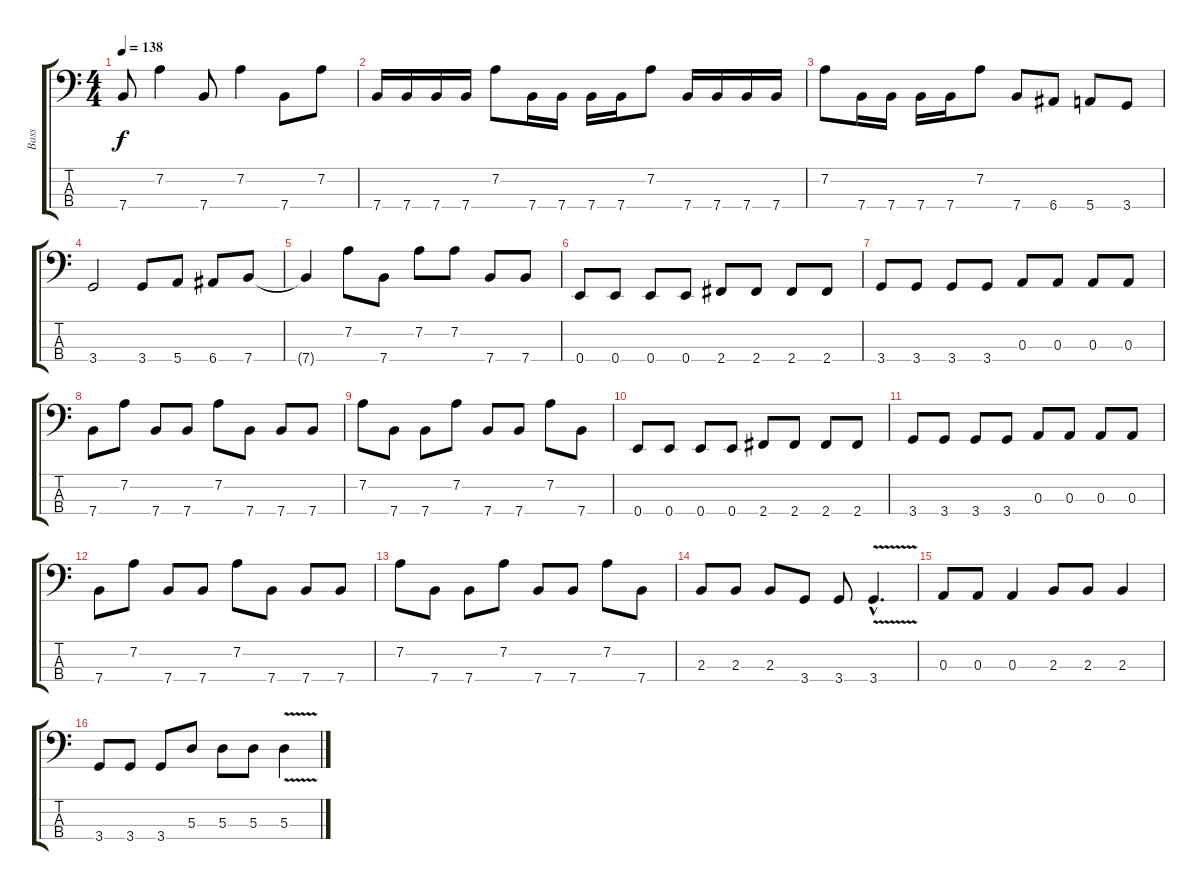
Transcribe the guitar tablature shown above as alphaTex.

\track ("Bass" "Bass") {instrument electricbassfinger}
\staff {score tabs}
\tuning (G2 D2 A1 E1) {hide}
\ts (4 4)
\tempo 138
\clef f4
\ks c
7.4.8{dy f} 7.2.4 7.4.8 7.2.4 7.4.8 7.2.8 |
7.4.16 7.4.16 7.4.16 7.4.16 7.2.8 7.4.16 7.4.16 7.4.16 7.4.16 7.2.8 7.4.16 7.4.16 7.4.16 7.4.16 |
7.2.8 7.4.16 7.4.16 7.4.16 7.4.16 7.2.8 7.4.8 6.4.8 5.4.8 3.4.8 |
3.4.2 3.4.8 5.4.8 6.4.8 7.4.8 |
7.4{t}.4 7.2.8 7.4.8 7.2.8 7.2.8 7.4.8 7.4.8 |
0.4.8 0.4.8 0.4.8 0.4.8 2.4.8 2.4.8 2.4.8 2.4.8 |
3.4.8 3.4.8 3.4.8 3.4.8 0.3.8 0.3.8 0.3.8 0.3.8 |
7.4.8 7.2.8 7.4.8 7.4.8 7.2.8 7.4.8 7.4.8 7.4.8 |
7.2.8 7.4.8 7.4.8 7.2.8 7.4.8 7.4.8 7.2.8 7.4.8 |
0.4.8 0.4.8 0.4.8 0.4.8 2.4.8 2.4.8 2.4.8 2.4.8 |
3.4.8 3.4.8 3.4.8 3.4.8 0.3.8 0.3.8 0.3.8 0.3.8 |
7.4.8 7.2.8 7.4.8 7.4.8 7.2.8 7.4.8 7.4.8 7.4.8 |
7.2.8 7.4.8 7.4.8 7.2.8 7.4.8 7.4.8 7.2.8 7.4.8 |
2.3.8 2.3.8 2.3.8 3.4.8 3.4.8 3.4{v hac}.4{d} |
0.3.8 0.3.8 0.3.4 2.3.8 2.3.8 2.3.4 |
3.4.8 3.4.8 3.4.8 5.3.8 5.3.8 5.3.8 5.3{v}.4
